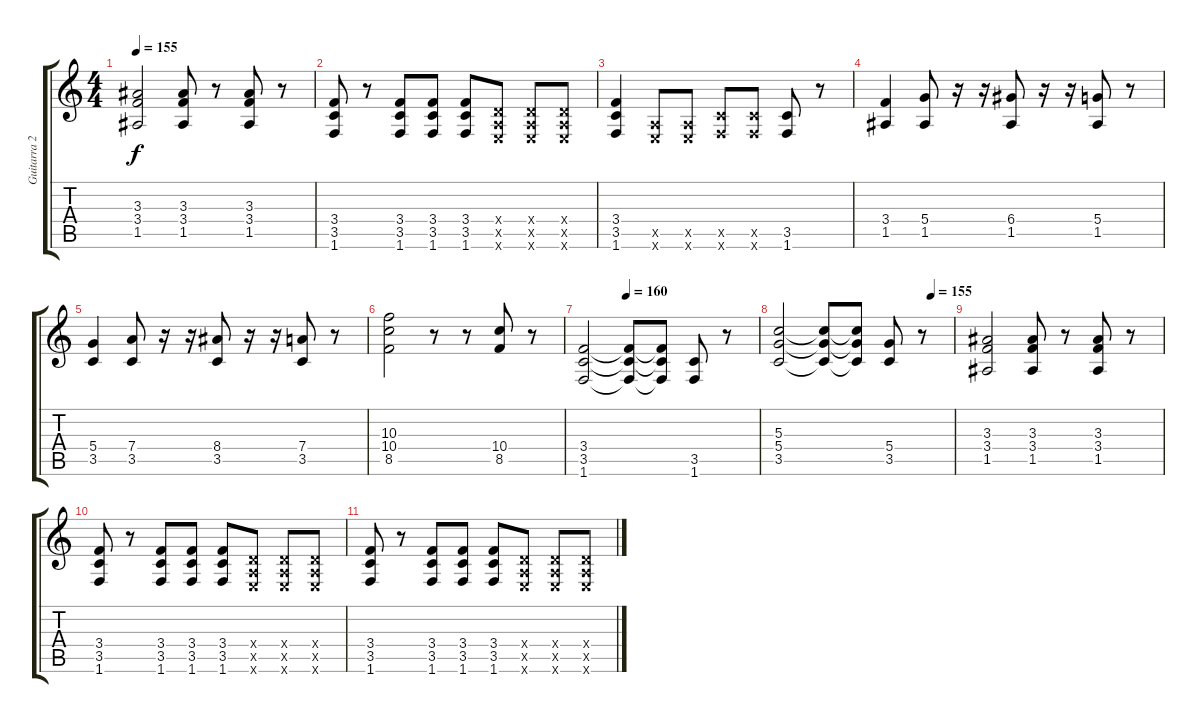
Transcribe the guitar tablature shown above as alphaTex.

\track ("Guitarra 2 - Elio" "Guitarra 2") {instrument overdrivenguitar}
\staff {score tabs}
\tuning (E4 B3 G3 D3 A2 E2) {hide}
\ts (4 4)
\tempo 155
\clef g2
\ks c
(3.3 3.4 1.5).2{dy f} (3.3 3.4 1.5).8 r.8 (3.3 3.4 1.5).8 r.8 |
(3.4 3.5 1.6).8 r.8 (3.4 3.5 1.6).8 (3.4 3.5 1.6).8 (3.4 3.5 1.6).8 (0.4{x} 0.5{x} 0.6{x}).8 (0.4{x} 0.5{x} 0.6{x}).8 (0.4{x} 0.5{x} 0.6{x}).8 |
(3.4 3.5 1.6).4 (0.5{x} 0.6{x}).8 (0.5{x} 0.6{x}).8 (3.5{x} 1.6{x}).8 (3.5{x} 1.6{x}).8 (3.5 1.6).8 r.8 |
(3.4 1.5).4 (5.4 1.5).8 r.16 r.16 (6.4 1.5).8 r.16 r.16 (5.4 1.5).8 r.8 |
(5.4 3.5).4 (7.4 3.5).8 r.16 r.16 (8.4 3.5).8 r.16 r.16 (7.4 3.5).8 r.8 |
(10.3 10.4 8.5).2 r.8 r.8 (10.4 8.5).8 r.8 |
\tempo (160 0.25)
(3.4 3.5 1.6).2 (3.4{t} 3.5{t} 1.6{t}).8 (3.4{t} 3.5{t} 1.6{t}).8 (3.5 1.6).8 r.8 |
\tempo (155 0.875)
(5.3 5.4 3.5).2 (5.3{t} 5.4{t} 3.5{t}).8 (5.3{t} 5.4{t} 3.5{t}).8 (5.4 3.5).8 r.8 |
(3.3 3.4 1.5).2 (3.3 3.4 1.5).8 r.8 (3.3 3.4 1.5).8 r.8 |
(3.4 3.5 1.6).8 r.8 (3.4 3.5 1.6).8 (3.4 3.5 1.6).8 (3.4 3.5 1.6).8 (0.4{x} 0.5{x} 0.6{x}).8 (0.4{x} 0.5{x} 0.6{x}).8 (0.4{x} 0.5{x} 0.6{x}).8 |
(3.4 3.5 1.6).8 r.8 (3.4 3.5 1.6).8 (3.4 3.5 1.6).8 (3.4 3.5 1.6).8 (0.4{x} 0.5{x} 0.6{x}).8 (0.4{x} 0.5{x} 0.6{x}).8 (0.4{x} 0.5{x} 0.6{x}).8
